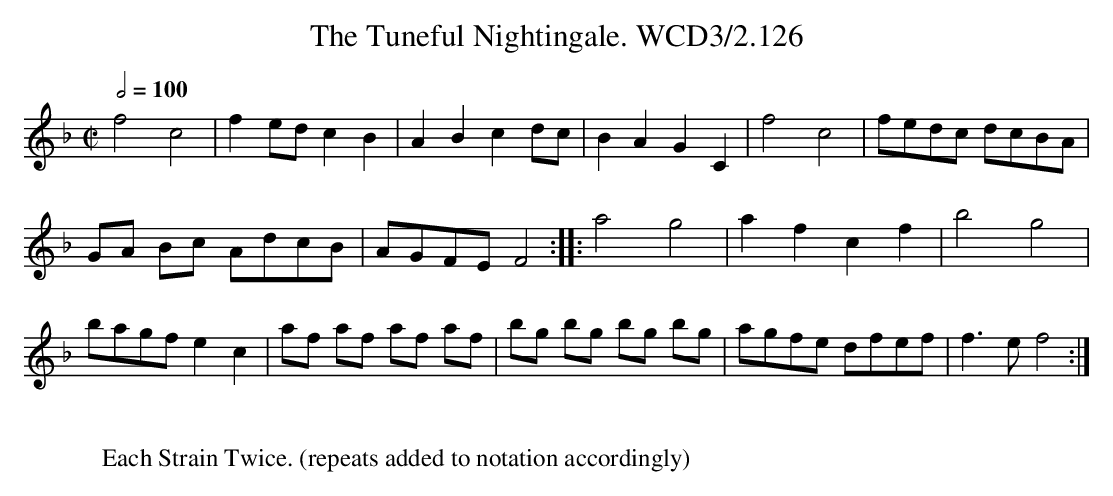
X:1
T:Tuneful Nightingale. WCD3/2.126, The
M:C|
L:1/8
Q:1/2=100
K:F
f4c4|f2ed c2B2|A2B2 c2dc|B2A2G2C2|f4c4|fedc dcBA|
GA Bc AdcB|AGFE F4::a4g4|a2f2c2f2|b4g4|
bagf e2c2|af af af af|bg bg bg bg|agfe dfef|f3e f4:|
W:
W:Each Strain Twice. (repeats added to notation accordingly)
